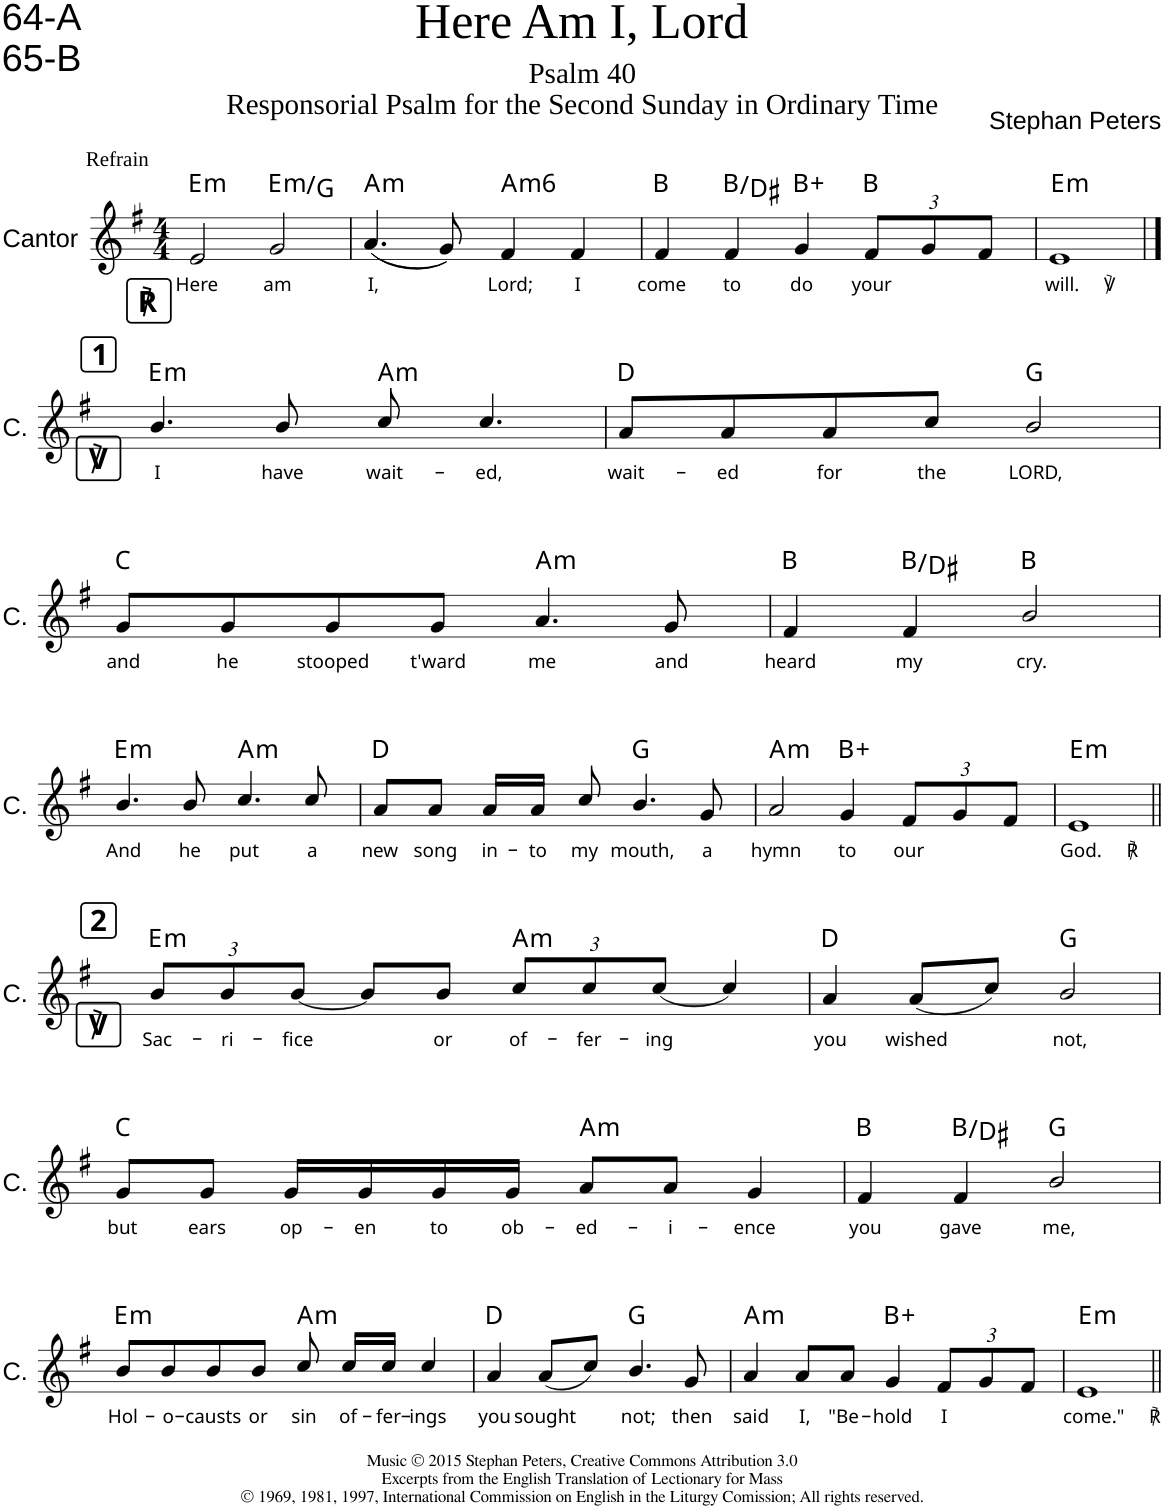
**kern	**text	**harte
*part1	*part1	*part1
*staff1	*staff1	*
*I"Cantor	*	*
*I'C.	*	*
*clefG2	*	*
*k[f#]	*	*
*M4/4	*	*
=1	=1	=1
!LO:TX:a:t=Refrain	!	!
!LO:TX:b:B:t=℟	!	!
!	!LO:LY:b	!LO:H:kt=m
2e/	Here	E:min
!	!LO:LY:b	!LO:H:kt=m
2g/	am	E:min/b3
=2	=2	=2
!	!LO:LY:b	!LO:H:kt=m
((4.a/	I,	A:min
8g/))	.	.
!	!LO:LY:b	!LO:H:kt=m6
4f#/	Lord;	A:min6
!	!LO:LY:b	!
4f#/	I	.
=3	=3	=3
!	!LO:LY:b	!
4f#/	come	B:maj
!	!LO:LY:b	!
4f#/	to	B:maj/3
!	!LO:LY:b	!
4g/	do	B:aug
*Xbrackettup	*	*
!	!LO:LY:b	!
12f#/L	your	B:maj
12g/	.	.
12f#/J	.	.
=4	=4	=4
!	!LO:LY:b	!LO:H:kt=m
1e	will. ℣	E:min
!!LO:LB:g=z
==5	==5	==5
!LO:TX:a:B:t=1	!	!
!	!LO:LY:b	!LO:H:kt=m
4.b/	I	E:min
!	!LO:LY:b	!
8b/	have	.
!	!LO:LY:b	!LO:H:kt=m
8cc/	wait-	A:min
!	!LO:LY:b	!
4.cc/	-ed,	.
=6	=6	=6
!	!LO:LY:b	!
8a/L	wait-	D:maj
!	!LO:LY:b	!
8a/	-ed	.
!	!LO:LY:b	!
8a/	for	.
!	!LO:LY:b	!
8cc/J	the	.
!	!LO:LY:b	!
2b/	LORD,	G:maj
!!LO:LB:g=z
=7	=7	=7
!	!LO:LY:b	!
8g/L	and	C:maj
!	!LO:LY:b	!
8g/	he	.
!	!LO:LY:b	!
8g/	stooped	.
!	!LO:LY:b	!
8g/J	t'ward	.
!	!LO:LY:b	!LO:H:kt=m
4.a/	me	A:min
!	!LO:LY:b	!
8g/	and	.
=8	=8	=8
!	!LO:LY:b	!
4f#/	heard	B:maj
!	!LO:LY:b	!
4f#/	my	B:maj/3
!	!LO:LY:b	!
2b/	cry.	B:maj
!!LO:LB:g=z
=9	=9	=9
!	!LO:LY:b	!LO:H:kt=m
4.b/	And	E:min
!	!LO:LY:b	!
8b/	he	.
!	!LO:LY:b	!LO:H:kt=m
4.cc/	put	A:min
!	!LO:LY:b	!
8cc/	a	.
=10	=10	=10
!	!LO:LY:b	!
8a/L	new	D:maj
!	!LO:LY:b	!
8a/J	song	.
!	!LO:LY:b	!
16a/LL	in-	.
!	!LO:LY:b	!
16a/JJ	-to	.
!	!LO:LY:b	!
8cc/	my	.
!	!LO:LY:b	!
4.b/	mouth,	G:maj
!	!LO:LY:b	!
8g/	a	.
=11	=11	=11
!	!LO:LY:b	!LO:H:kt=m
2a/	hymn	A:min
!	!LO:LY:b	!
4g/	to	B:aug
!	!LO:LY:b	!
12f#/L	our	.
12g/	.	.
12f#/J	.	.
=12	=12	=12
!	!LO:LY:b	!LO:H:kt=m
1e	God. ℟	E:min
!!LO:LB:g=z
=13||	=13||	=13||
!LO:TX:a:B:t=2	!	!
!	!LO:LY:b	!LO:H:kt=m
12b/L	Sac-	E:min
!	!LO:LY:b	!
12b/	-ri-	.
!	!LO:LY:b	!
[12b/J	-fice	.
8b/L]	.	.
!	!LO:LY:b	!
8b/J	or	.
!	!LO:LY:b	!LO:H:kt=m
12cc/L	of-	A:min
!	!LO:LY:b	!
12cc/	-fer-	.
!	!LO:LY:b	!
[12cc/J	-ing	.
4cc/]	.	.
=14	=14	=14
!	!LO:LY:b	!
4a/	you	D:maj
!	!LO:LY:b	!
(8a/L	wished	.
8cc/J)	.	.
!	!LO:LY:b	!
2b/	not,	G:maj
!!LO:LB:g=z
=15	=15	=15
!	!LO:LY:b	!
8g/L	but	C:maj
!	!LO:LY:b	!
8g/J	ears	.
!	!LO:LY:b	!
16g/LL	op-	.
!	!LO:LY:b	!
16g/	-en	.
!	!LO:LY:b	!
16g/	to	.
!	!LO:LY:b	!
16g/JJ	ob-	.
!	!LO:LY:b	!LO:H:kt=m
8a/L	-ed-	A:min
!	!LO:LY:b	!
8a/J	-i-	.
!	!LO:LY:b	!
4g/	-ence	.
=16	=16	=16
!	!LO:LY:b	!
4f#/	you	B:maj
!	!LO:LY:b	!
4f#/	gave	B:maj/3
!	!LO:LY:b	!
2b/	me,	G:maj
!!LO:LB:g=z
=17	=17	=17
!	!LO:LY:b	!LO:H:kt=m
8b/L	Hol-	E:min
!	!LO:LY:b	!
8b/	-o-	.
!	!LO:LY:b	!
8b/	-causts	.
!	!LO:LY:b	!
8b/J	or	.
!	!LO:LY:b	!LO:H:kt=m
8cc/	sin	A:min
!	!LO:LY:b	!
16cc/LL	of-	.
!	!LO:LY:b	!
16cc/JJ	-fer-	.
!	!LO:LY:b	!
4cc/	-ings	.
=18	=18	=18
!	!LO:LY:b	!
4a/	you	D:maj
!	!LO:LY:b	!
(8a/L	sought	.
8cc/J)	.	.
!	!LO:LY:b	!
4.b/	not;	G:maj
!	!LO:LY:b	!
8g/	then	.
=19	=19	=19
!	!LO:LY:b	!LO:H:kt=m
4a/	said	A:min
!	!LO:LY:b	!
8a/L	I,	.
!	!LO:LY:b	!
8a/J	"Be-	.
!	!LO:LY:b	!
4g/	-hold	B:aug
!	!LO:LY:b	!
12f#/L	I	.
12g/	.	.
12f#/J	.	.
=20	=20	=20
!	!LO:LY:b	!LO:H:kt=m
1e	come." ℟	E:min
=||	=||	=||
*-	*-	*-
